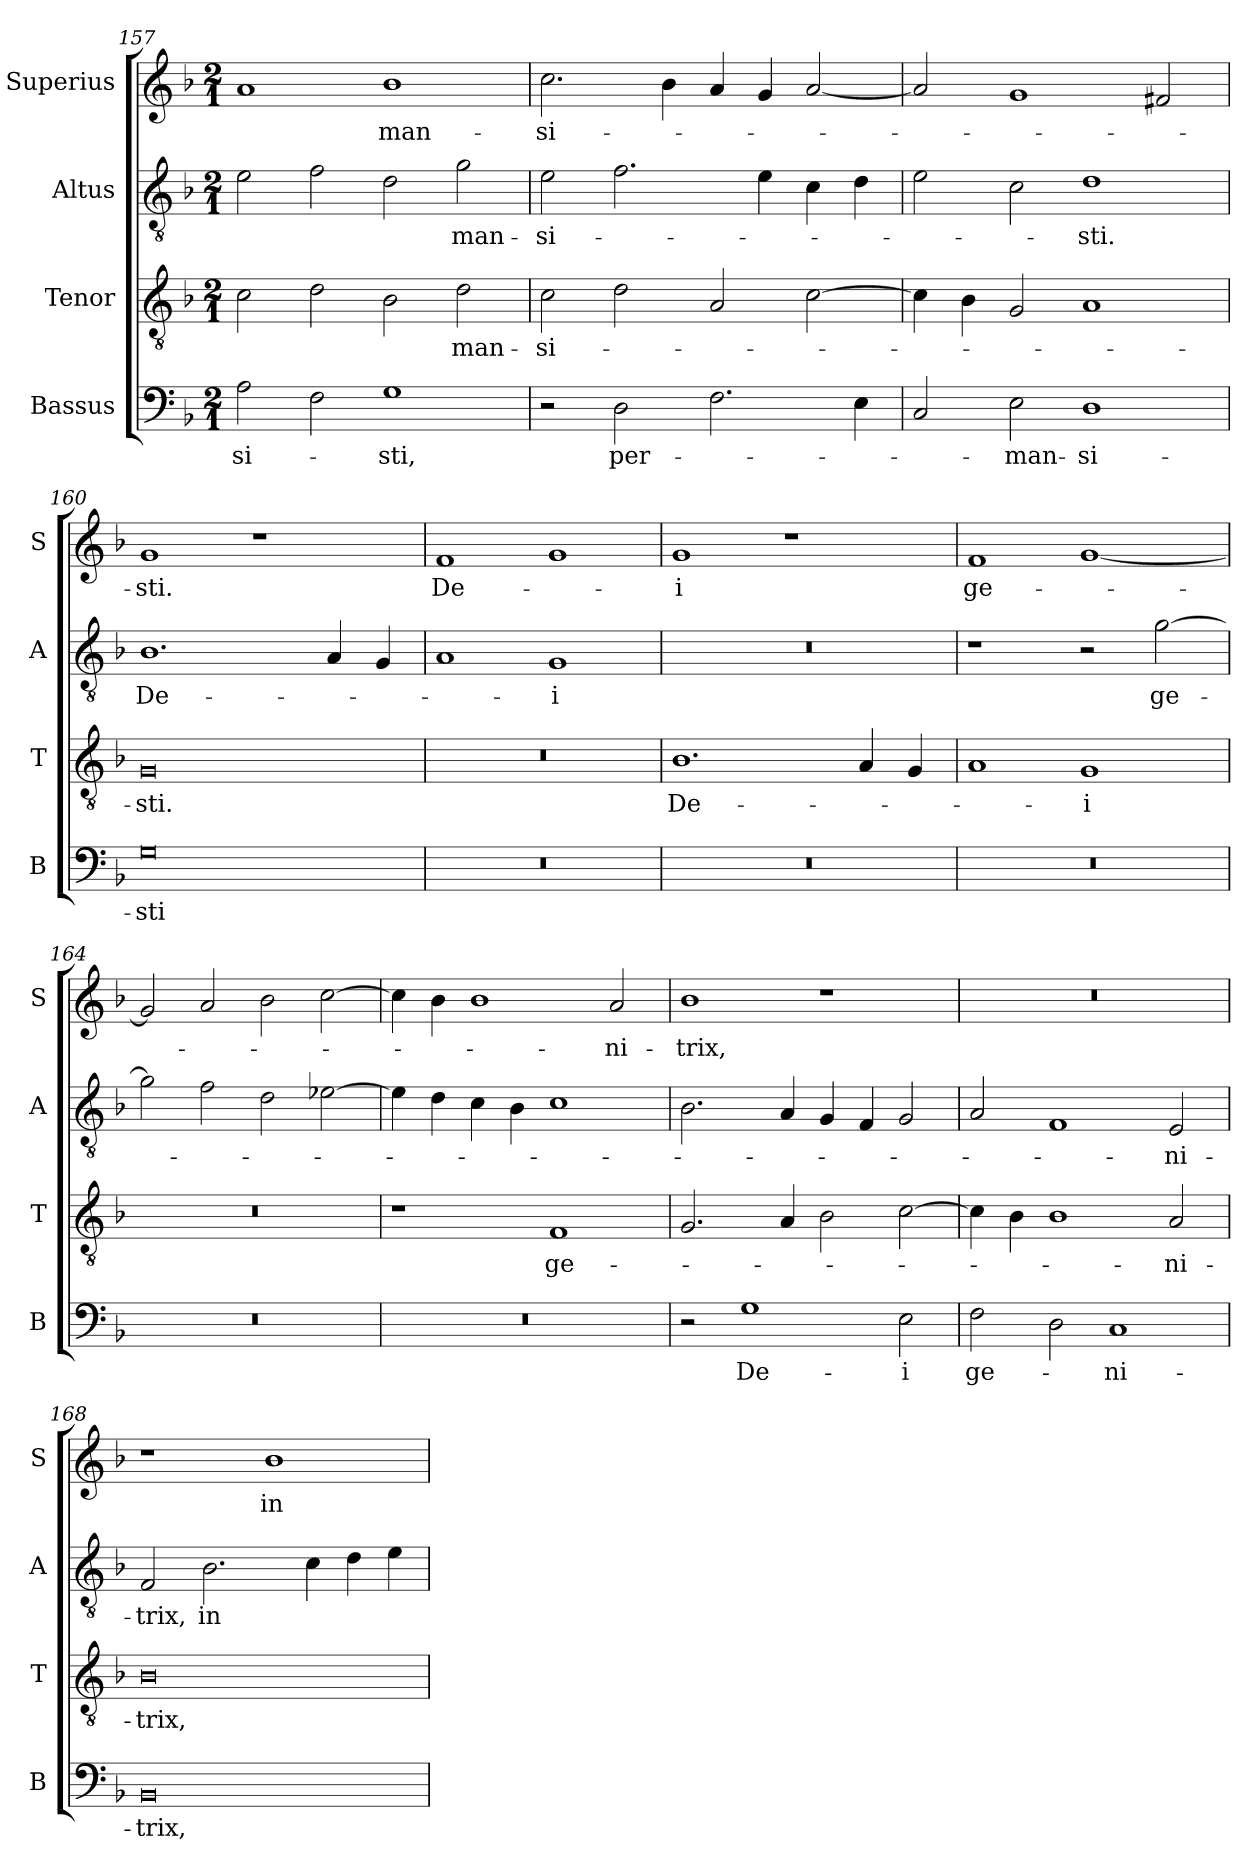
**kern	**text	**kern	**text	**kern	**text	**kern	**text
*part4	*part4	*part3	*part3	*part2	*part2	*part1	*part1
*staff4	*staff4	*staff3	*staff3	*staff2	*staff2	*staff1	*staff1
*I"Bassus	*	*I"Tenor	*	*I"Altus	*	*I"Superius	*
*I'B	*	*I'T	*	*I'A	*	*I'S	*
*clefF4	*	*clefGv2	*	*clefGv2	*	*clefG2	*
*k[b-]	*	*k[b-]	*	*k[b-]	*	*k[b-]	*
*M2/1	*	*M2/1	*	*M2/1	*	*M2/1	*
=157	=157	=157	=157	=157	=157	=157	=157
2A\	-si-	2c\	.	2e\	.	1a	.
2F\	.	2d\	.	2f\	.	.	.
1G	-sti,	2B-\	.	2d\	.	1b-	-man-
.	.	2d\	-man-	2g\	-man-	.	.
=158	=158	=158	=158	=158	=158	=158	=158
2r	.	2c\	-si-	2e\	-si-	2.cc\	-si-
2D\	per-	2d\	.	2.f\	.	.	.
.	.	.	.	.	.	4b-\	.
2.F\	.	2A/	.	.	.	4a/	.
.	.	.	.	4e\	.	4g/	.
.	.	[2c\	.	4c\	.	[2a/	.
4E\	.	.	.	4d\	.	.	.
=159	=159	=159	=159	=159	=159	=159	=159
2C/	.	4c\]	.	2e\	.	2a/]	.
.	.	4B-\	.	.	.	.	.
2E\	-man-	2G/	.	2c\	.	1g	.
1D	-si-	1A	.	1d	-sti.	.	.
.	.	.	.	.	.	2f#X/	.
=160	=160	=160	=160	=160	=160	=160	=160
0G	-sti	0G	-sti.	1.B-	De-	1g	-sti.
.	.	.	.	.	.	1r	.
.	.	.	.	4A/	.	.	.
.	.	.	.	4G/	.	.	.
=161	=161	=161	=161	=161	=161	=161	=161
0r	.	0r	.	1A	.	1f	De-
.	.	.	.	1G	-i	1g	.
=162	=162	=162	=162	=162	=162	=162	=162
0r	.	1.B-	De-	0r	.	1g	-i
.	.	.	.	.	.	1r	.
.	.	4A/	.	.	.	.	.
.	.	4G/	.	.	.	.	.
=163	=163	=163	=163	=163	=163	=163	=163
0r	.	1A	.	1r	.	1f	ge-
.	.	1G	-i	2r	.	[1g	.
.	.	.	.	[2g\	ge-	.	.
=164	=164	=164	=164	=164	=164	=164	=164
0r	.	0r	.	2g\]	.	2g/]	.
.	.	.	.	2f\	.	2a/	.
.	.	.	.	2d\	.	2b-\	.
.	.	.	.	[2e-X\	.	[2cc\	.
=165	=165	=165	=165	=165	=165	=165	=165
0r	.	1r	.	4e-\]	.	4cc\]	.
.	.	.	.	4d\	.	4b-\	.
.	.	.	.	4c\	.	1b-	.
.	.	.	.	4B-\	.	.	.
.	.	1F	ge-	1c	.	.	.
.	.	.	.	.	.	2a/	-ni-
=166	=166	=166	=166	=166	=166	=166	=166
2r	.	2.G/	.	2.B-\	.	1b-	-trix,
1G	De-	.	.	.	.	.	.
.	.	4A/	.	4A/	.	.	.
.	.	2B-\	.	4G/	.	1r	.
.	.	.	.	4F/	.	.	.
2E\	-i	[2c\	.	2G/	.	.	.
=167	=167	=167	=167	=167	=167	=167	=167
2F\	ge-	4c\]	.	2A/	.	0r	.
.	.	4B-\	.	.	.	.	.
2D\	.	1B-	.	1F	.	.	.
1C	-ni-	.	.	.	.	.	.
.	.	2A/	-ni-	2E/	-ni-	.	.
=168	=168	=168	=168	=168	=168	=168	=168
0BB-	-trix,	0B-	-trix,	2F/	-trix,	1r	.
.	.	.	.	2.B-\	in	.	.
.	.	.	.	.	.	1b-	in-
.	.	.	.	4c\	.	.	.
.	.	.	.	4d\	.	.	.
.	.	.	.	4e\	.	.	.
=	=	=	=	=	=	=	=
*-	*-	*-	*-	*-	*-	*-	*-
